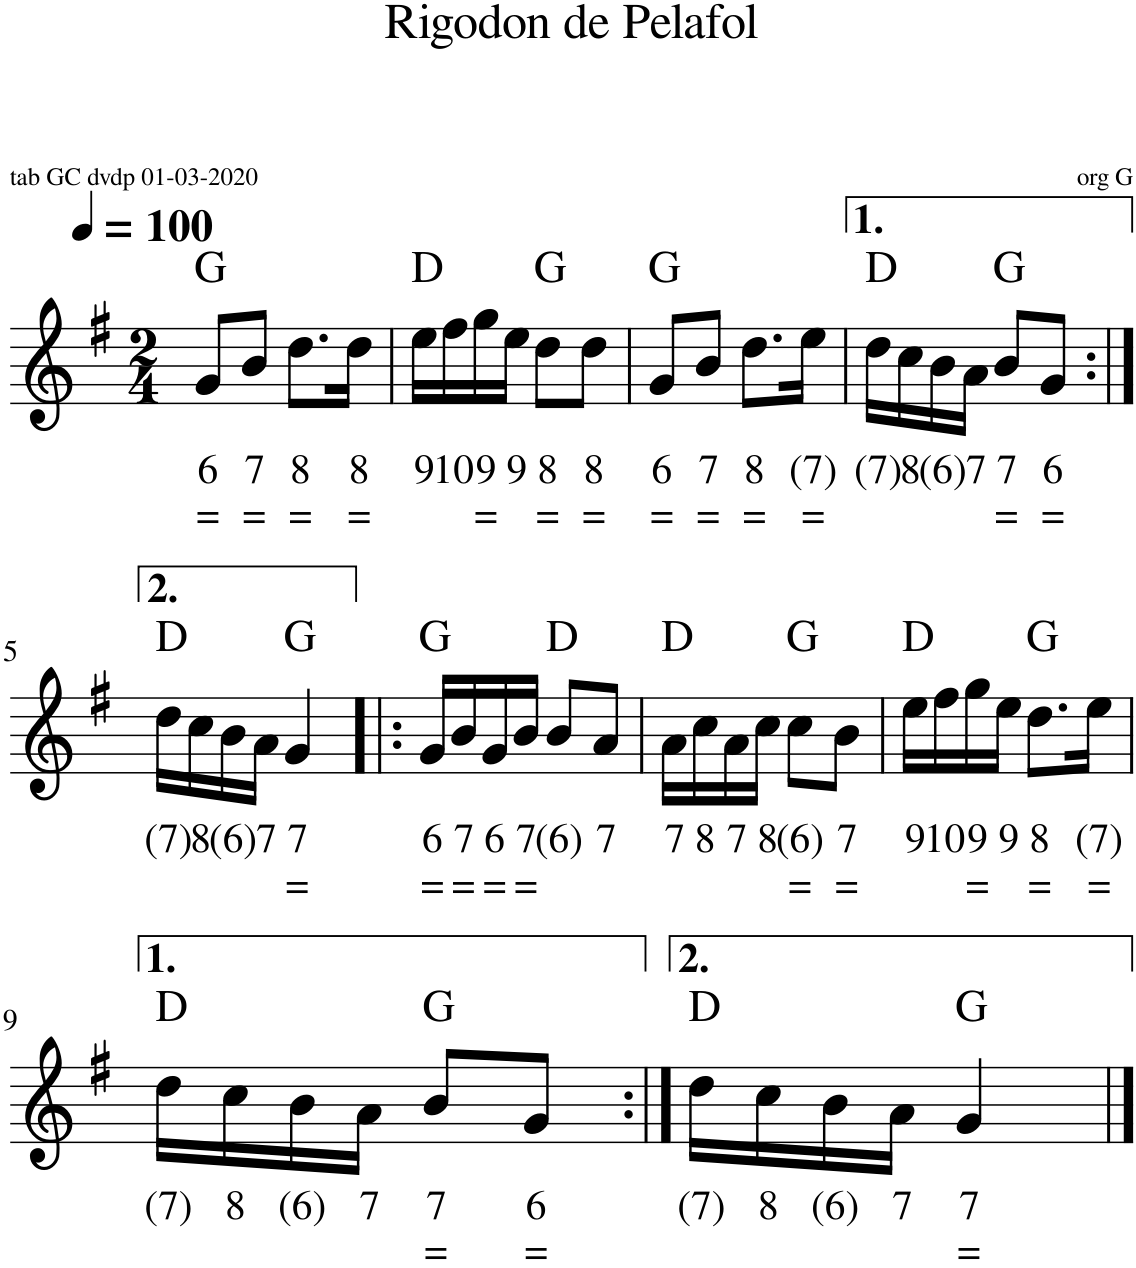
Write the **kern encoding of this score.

**kern	**text	**text	**harte
*part1	*part1	*part1	*part1
*staff1	*staff1	*staff1	*
*I"Piano	*	*	*
*I'Pno.	*	*	*
*clefG2	*	*	*
*k[f#]	*	*	*
*M2/4	*	*	*
*MM100	*	*	*
=1	=1	=1	=1
!	!LO:LY:b	!LO:LY:b	!
8g/L	6	=	G:maj
!	!LO:LY:b	!LO:LY:b	!
8b/J	7	=	.
!	!LO:LY:b	!LO:LY:b	!
8.dd\L	8	=	.
!	!LO:LY:b	!LO:LY:b	!
16dd\Jk	8	=	.
=2	=2	=2	=2
!	!LO:LY:b	!	!
16ee\LL	9	.	D:maj
!	!LO:LY:b	!	!
16ff#\	10	.	.
!	!LO:LY:b	!LO:LY:b	!
16gg\	9	=	.
!	!LO:LY:b	!	!
16ee\JJ	9	.	.
!	!LO:LY:b	!LO:LY:b	!
8dd\L	8	=	G:maj
!	!LO:LY:b	!LO:LY:b	!
8dd\J	8	=	.
=3	=3	=3	=3
!	!LO:LY:b	!LO:LY:b	!
8g/L	6	=	G:maj
!	!LO:LY:b	!LO:LY:b	!
8b/J	7	=	.
!	!LO:LY:b	!LO:LY:b	!
8.dd\L	8	=	.
!	!LO:LY:b	!LO:LY:b	!
16ee\Jk	(7)	=	.
=4	=4	=4	=4
!	!LO:LY:b	!	!
16dd\LL	(7)	.	D:maj
!	!LO:LY:b	!	!
16cc\	8	.	.
!	!LO:LY:b	!	!
16b\	(6)	.	.
!	!LO:LY:b	!	!
16a\JJ	7	.	.
!	!LO:LY:b	!LO:LY:b	!
8b/L	7	=	G:maj
!	!LO:LY:b	!LO:LY:b	!
8g/J	6	=	.
!!LO:LB:g=z
=5:|!	=5:|!	=5:|!	=5:|!
!	!LO:LY:b	!	!
16dd\LL	(7)	.	D:maj
!	!LO:LY:b	!	!
16cc\	8	.	.
!	!LO:LY:b	!	!
16b\	(6)	.	.
!	!LO:LY:b	!	!
16a\JJ	7	.	.
!	!LO:LY:b	!LO:LY:b	!
4g/	7	=	G:maj
=6!|:	=6!|:	=6!|:	=6!|:
!	!LO:LY:b	!LO:LY:b	!
16g/LL	6	=	G:maj
!	!LO:LY:b	!LO:LY:b	!
16b/	7	=	.
!	!LO:LY:b	!LO:LY:b	!
16g/	6	=	.
!	!LO:LY:b	!LO:LY:b	!
16b/JJ	7	=	.
!	!LO:LY:b	!	!
8b/L	(6)	.	D:maj
!	!LO:LY:b	!	!
8a/J	7	.	.
=7	=7	=7	=7
!	!LO:LY:b	!	!
16a\LL	7	.	D:maj
!	!LO:LY:b	!	!
16cc\	8	.	.
!	!LO:LY:b	!	!
16a\	7	.	.
!	!LO:LY:b	!	!
16cc\JJ	8	.	.
!	!LO:LY:b	!LO:LY:b	!
8cc\L	(6)	=	G:maj
!	!LO:LY:b	!LO:LY:b	!
8b\J	7	=	.
=8	=8	=8	=8
!	!LO:LY:b	!	!
16ee\LL	9	.	D:maj
!	!LO:LY:b	!	!
16ff#\	10	.	.
!	!LO:LY:b	!LO:LY:b	!
16gg\	9	=	.
!	!LO:LY:b	!	!
16ee\JJ	9	.	.
!	!LO:LY:b	!LO:LY:b	!
8.dd\L	8	=	G:maj
!	!LO:LY:b	!LO:LY:b	!
16ee\Jk	(7)	=	.
!!LO:LB:g=z
=9	=9	=9	=9
!	!LO:LY:b	!	!
16dd\LL	(7)	.	D:maj
!	!LO:LY:b	!	!
16cc\	8	.	.
!	!LO:LY:b	!	!
16b\	(6)	.	.
!	!LO:LY:b	!	!
16a\JJ	7	.	.
!	!LO:LY:b	!LO:LY:b	!
8b/L	7	=	G:maj
!	!LO:LY:b	!LO:LY:b	!
8g/J	6	=	.
=10:|!	=10:|!	=10:|!	=10:|!
!	!LO:LY:b	!	!
16dd\LL	(7)	.	D:maj
!	!LO:LY:b	!	!
16cc\	8	.	.
!	!LO:LY:b	!	!
16b\	(6)	.	.
!	!LO:LY:b	!	!
16a\JJ	7	.	.
!	!LO:LY:b	!LO:LY:b	!
4g/	7	=	G:maj
==	==	==	==
*-	*-	*-	*-
